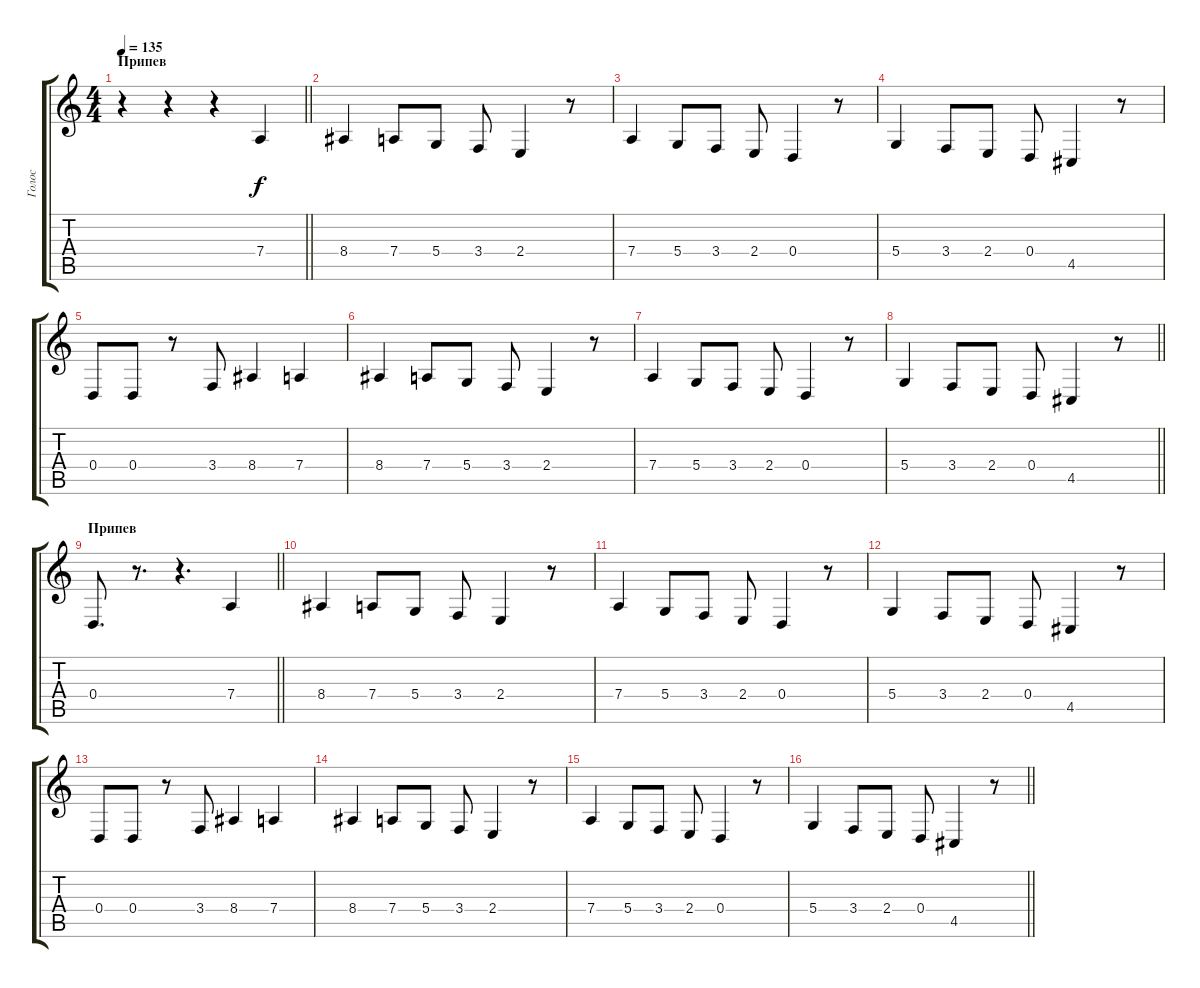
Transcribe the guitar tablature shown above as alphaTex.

\track ("Голос" "Голос") {instrument oboe}
\staff {score tabs}
\tuning (E4 B3 G3 D3 A2 E2) {hide}
\ts (4 4)
\section ("" "Припев")
\tempo 135
\clef g2
\barLineRight lightlight
\ks c
r.4{dy f} r.4 r.4 7.4.4 |
8.4.4 7.4.8 5.4.8 3.4.8 2.4.4 r.8 |
7.4.4 5.4.8 3.4.8 2.4.8 0.4.4 r.8 |
5.4.4 3.4.8 2.4.8 0.4.8 4.5.4 r.8 |
0.4.8 0.4.8 r.8 3.4.8 8.4.4 7.4.4 |
8.4.4 7.4.8 5.4.8 3.4.8 2.4.4 r.8 |
7.4.4 5.4.8 3.4.8 2.4.8 0.4.4 r.8 |
\barLineRight lightlight
5.4.4 3.4.8 2.4.8 0.4.8 4.5.4 r.8 |
\section ("" "Припев")
\barLineRight lightlight
0.4.8{d} r.8{d} r.4{d} 7.4.4 |
8.4.4 7.4.8 5.4.8 3.4.8 2.4.4 r.8 |
7.4.4 5.4.8 3.4.8 2.4.8 0.4.4 r.8 |
5.4.4 3.4.8 2.4.8 0.4.8 4.5.4 r.8 |
0.4.8 0.4.8 r.8 3.4.8 8.4.4 7.4.4 |
8.4.4 7.4.8 5.4.8 3.4.8 2.4.4 r.8 |
7.4.4 5.4.8 3.4.8 2.4.8 0.4.4 r.8 |
\barLineRight lightlight
5.4.4 3.4.8 2.4.8 0.4.8 4.5.4 r.8
